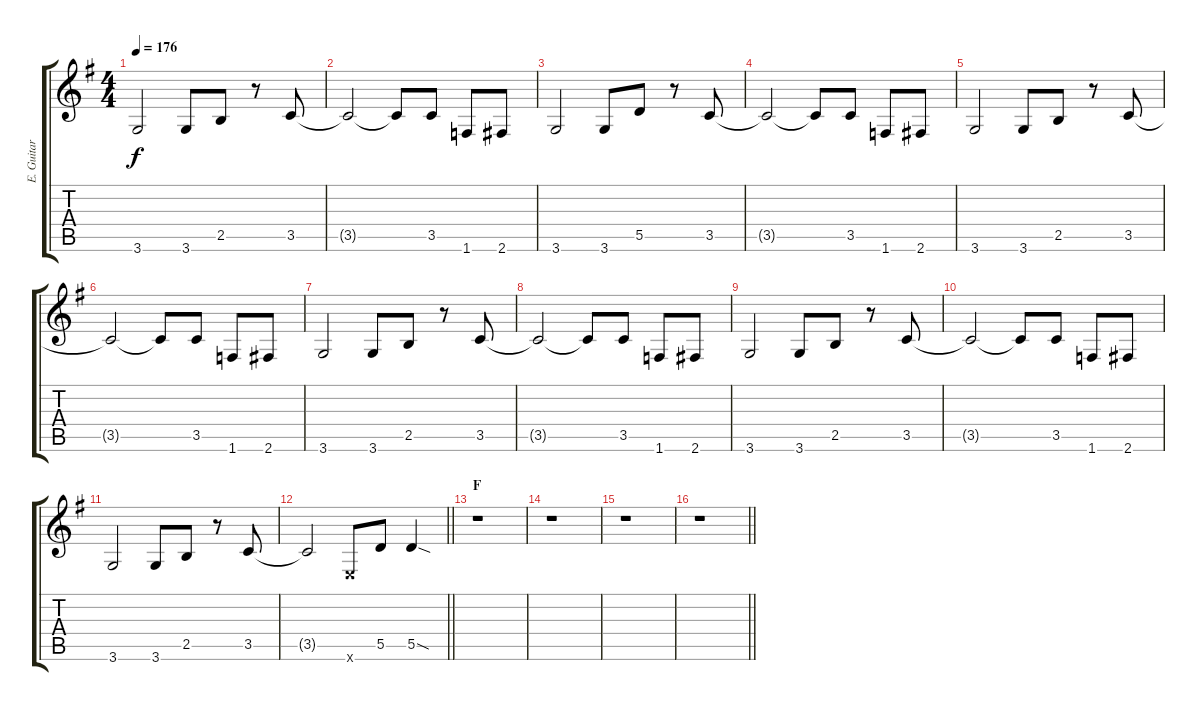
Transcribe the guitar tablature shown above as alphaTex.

\track ("E. Guitar IV" "E. Guitar ") {instrument overdrivenguitar}
\staff {score tabs}
\tuning (E4 B3 G3 D3 A2 E2) {hide}
\ts (4 4)
\tempo 176
\clef g2
\ks g
3.6.2{dy f} 3.6.8 2.5.8 r.8 3.5.8 |
3.5{t}.2 3.5{t}.8 3.5.8 1.6.8 2.6.8 |
3.6.2 3.6.8 5.5.8 r.8 3.5.8 |
3.5{t}.2 3.5{t}.8 3.5.8 1.6.8 2.6.8 |
3.6.2 3.6.8 2.5.8 r.8 3.5.8 |
3.5{t}.2 3.5{t}.8 3.5.8 1.6.8 2.6.8 |
3.6.2 3.6.8 2.5.8 r.8 3.5.8 |
3.5{t}.2 3.5{t}.8 3.5.8 1.6.8 2.6.8 |
3.6.2 3.6.8 2.5.8 r.8 3.5.8 |
3.5{t}.2 3.5{t}.8 3.5.8 1.6.8 2.6.8 |
3.6.2 3.6.8 2.5.8 r.8 3.5.8 |
\barLineRight lightlight
3.5{t}.2 0.6{x}.8 5.5.8 5.5{sod}.4 |
\section ("" "F")
r.1 |
r.1 |
r.1 |
\barLineRight lightlight
r.1
